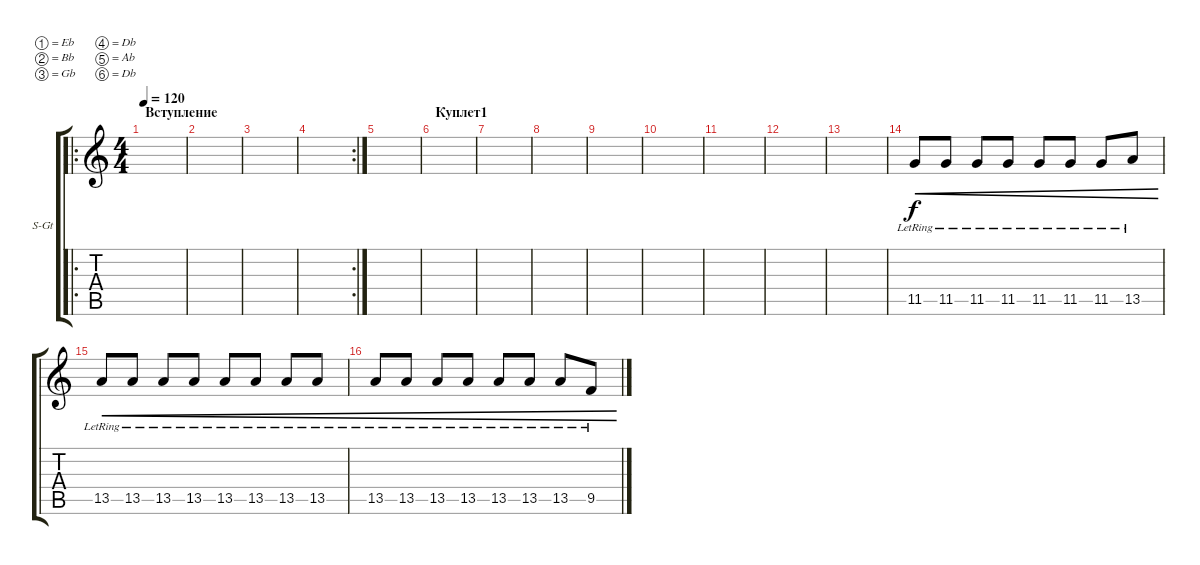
\defaultSystemsLayout 4
\bracketExtendMode groupsimilarinstruments
\firstSystemTrackNameOrientation horizontal
\otherSystemsTrackNameOrientation horizontal
\track ("Steel Guitar" "S-Gt") {instrument acousticguitarsteel}
\staff {score tabs}
\tuning (Eb4 Bb3 Gb3 Db3 Ab2 Db2)
\ro
\ts (4 4)
\section ("" "Вступление")
\tempo 120
\clef g2
\scale
0.509881
\ks c
|
\scale
0.245059 |
\scale
0.245059 |
\rc 2
\scale
0.354167 |
\scale
0.322917 |
\section ("" "Куплет1")
\scale
0.322917 |
\scale
0.333333 |
\scale
0.333333 |
\scale
0.333333 |
\scale
0.333333 |
\scale
0.333333 |
\scale
0.333333 |
\scale
0.333333 |
\scale
0.333333 11.5{lr}.8{cre} 11.5{lr}.8{cre} 11.5{lr}.8{cre} 11.5{lr}.8{cre} 11.5{lr}.8{cre} 11.5{lr}.8{cre} 11.5{lr}.8{cre} 13.5{lr}.8{cre} |
\scale
0.333333 13.5{lr}.8{cre} 13.5{lr}.8{cre} 13.5{lr}.8{cre} 13.5{lr}.8{cre} 13.5{lr}.8{cre} 13.5{lr}.8{cre} 13.5{lr}.8{cre} 13.5{lr}.8{cre} |
\scale
0.333333 13.5{lr}.8{cre} 13.5{lr}.8{cre} 13.5{lr}.8{cre} 13.5{lr}.8{cre} 13.5{lr}.8{cre} 13.5{lr}.8{cre} 13.5{lr}.8{cre} 9.5{lr}.8{cre}
